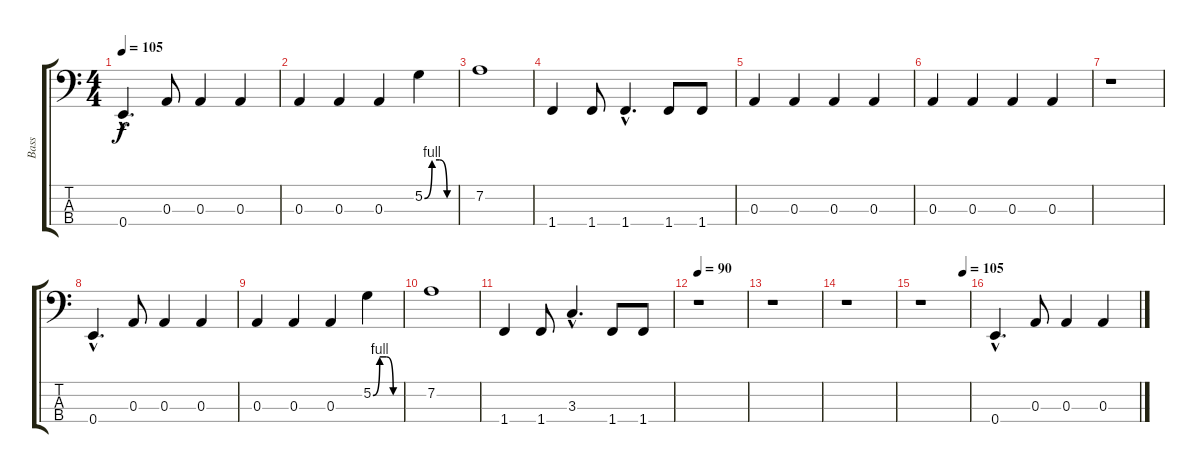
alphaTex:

\track ("Bass" "Bass") {instrument electricbassfinger}
\staff {score tabs}
\tuning (G2 D2 A1 E1) {hide}
\ts (4 4)
\tempo 105
\clef f4
\ks c
0.4{hac}.4{d dy f} 0.3.8 0.3.4 0.3.4 |
0.3.4 0.3.4 0.3.4 5.2{be (custom 0 0 15 4 30 4 45 0 60 0)}.4 |
7.2.1 |
1.4.4 1.4.8 1.4{hac}.4{d} 1.4.8 1.4.8 |
0.3.4 0.3.4 0.3.4 0.3.4 |
0.3.4 0.3.4 0.3.4 0.3.4 |
r.1 |
0.4{hac}.4{d} 0.3.8 0.3.4 0.3.4 |
0.3.4 0.3.4 0.3.4 5.2{be (custom 0 0 15 4 30 4 45 0 60 0)}.4 |
7.2.1 |
1.4.4 1.4.8 3.3{hac}.4{d} 1.4.8 1.4.8 |
\tempo 90
r.1 |
r.1 |
r.1 |
\tempo (105 0.875)
r.1 |
0.4{hac}.4{d} 0.3.8 0.3.4 0.3.4
